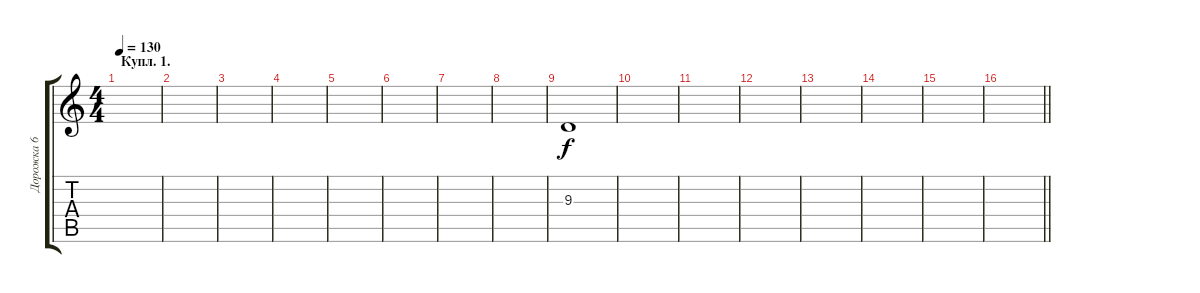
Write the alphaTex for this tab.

\track ("Дорожка 6" "Дорожка 6") {instrument tubularbells}
\staff {score tabs}
\tuning (D4 A3 F3 C3 G2 D2) {hide}
\ts (4 4)
\section ("" "Купл. 1.")
\tempo 130
\clef g2
\ks c
|
|
|
|
|
|
|
|
9.3.1 |
|
|
|
|
|
|
\barLineRight lightlight
